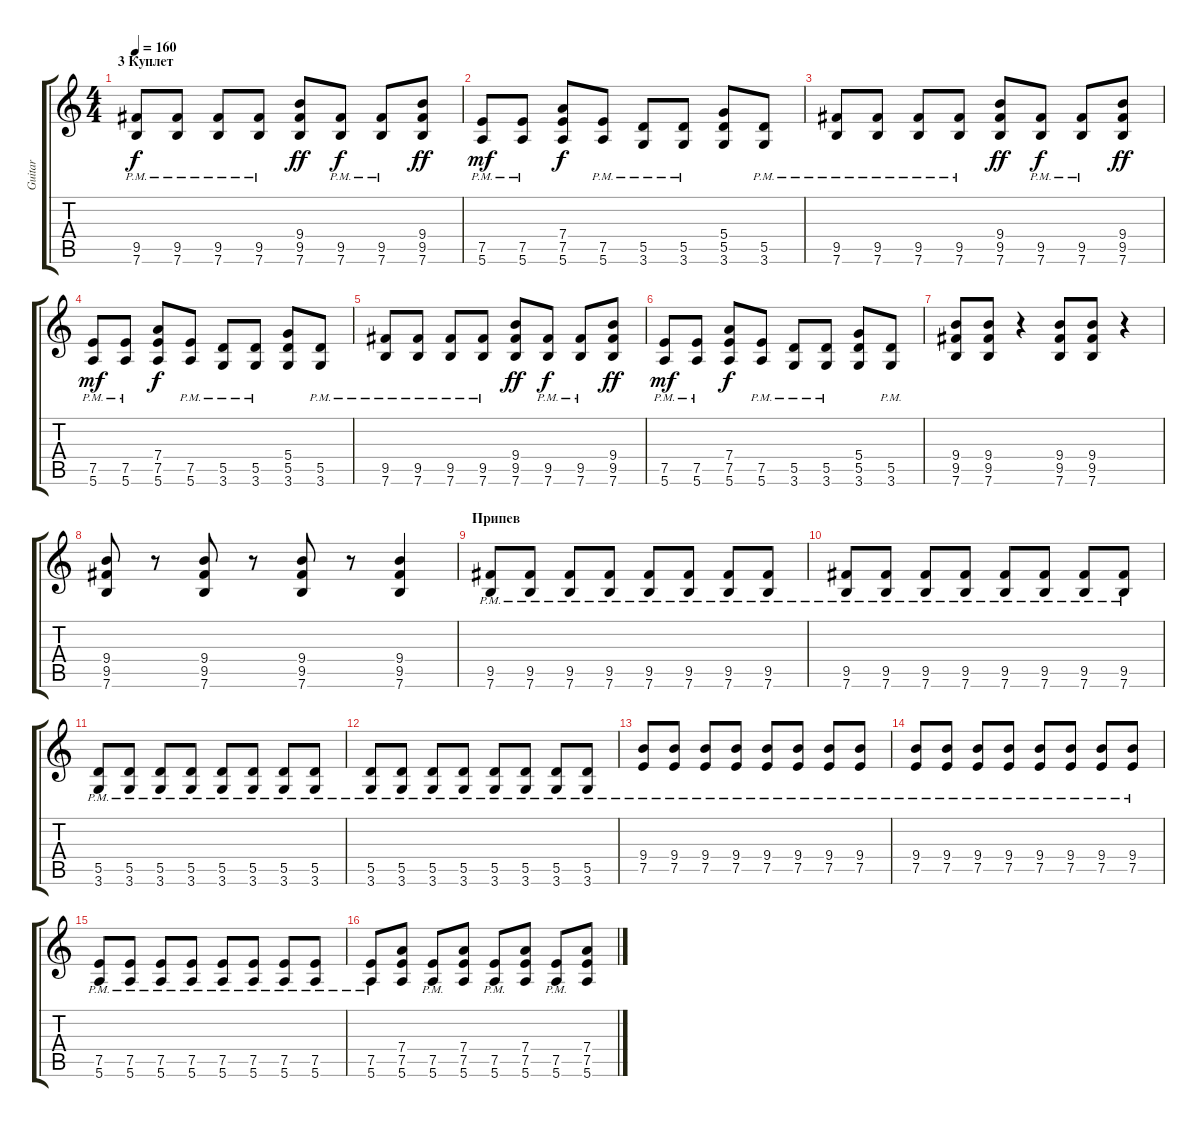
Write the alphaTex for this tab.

\track ("Guitar" "Guitar") {instrument distortionguitar}
\staff {score tabs}
\tuning (E4 B3 G3 D3 A2 E2) {hide}
\ts (4 4)
\section ("" "3 Куплет")
\tempo 160
\clef g2
\ks c
(9.5{pm} 7.6{pm}).8{dy f} (9.5{pm} 7.6{pm}).8 (9.5{pm} 7.6{pm}).8 (9.5{pm} 7.6{pm}).8 (9.4 9.5 7.6).8{dy ff} (9.5{pm} 7.6{pm}).8{dy f} (9.5{pm} 7.6{pm}).8 (9.4 9.5 7.6).8{dy ff} |
(7.5{pm} 5.6{pm}).8{dy mf} (7.5{pm} 5.6{pm}).8 (7.4 7.5 5.6).8{dy f} (7.5{pm} 5.6{pm}).8 (5.5{pm} 3.6{pm}).8 (5.5{pm} 3.6{pm}).8 (5.4 5.5 3.6).8 (5.5{pm} 3.6{pm}).8 |
(9.5{pm} 7.6{pm}).8 (9.5{pm} 7.6{pm}).8 (9.5{pm} 7.6{pm}).8 (9.5{pm} 7.6{pm}).8 (9.4 9.5 7.6).8{dy ff} (9.5{pm} 7.6{pm}).8{dy f} (9.5{pm} 7.6{pm}).8 (9.4 9.5 7.6).8{dy ff} |
(7.5{pm} 5.6{pm}).8{dy mf} (7.5{pm} 5.6{pm}).8 (7.4 7.5 5.6).8{dy f} (7.5{pm} 5.6{pm}).8 (5.5{pm} 3.6{pm}).8 (5.5{pm} 3.6{pm}).8 (5.4 5.5 3.6).8 (5.5{pm} 3.6{pm}).8 |
(9.5{pm} 7.6{pm}).8 (9.5{pm} 7.6{pm}).8 (9.5{pm} 7.6{pm}).8 (9.5{pm} 7.6{pm}).8 (9.4 9.5 7.6).8{dy ff} (9.5{pm} 7.6{pm}).8{dy f} (9.5{pm} 7.6{pm}).8 (9.4 9.5 7.6).8{dy ff} |
(7.5{pm} 5.6{pm}).8{dy mf} (7.5{pm} 5.6{pm}).8 (7.4 7.5 5.6).8{dy f} (7.5{pm} 5.6{pm}).8 (5.5{pm} 3.6{pm}).8 (5.5{pm} 3.6{pm}).8 (5.4 5.5 3.6).8 (5.5{pm} 3.6{pm}).8 |
(9.4 9.5 7.6).8 (9.4 9.5 7.6).8 r.4 (9.4 9.5 7.6).8 (9.4 9.5 7.6).8 r.4 |
(9.4 9.5 7.6).8 r.8 (9.4 9.5 7.6).8 r.8 (9.4 9.5 7.6).8 r.8 (9.4 9.5 7.6).4 |
\section ("" "Припев")
(9.5{pm} 7.6{pm}).8 (9.5{pm} 7.6{pm}).8 (9.5{pm} 7.6{pm}).8 (9.5{pm} 7.6{pm}).8 (9.5{pm} 7.6{pm}).8 (9.5{pm} 7.6{pm}).8 (9.5{pm} 7.6{pm}).8 (9.5{pm} 7.6{pm}).8 |
(9.5{pm} 7.6{pm}).8 (9.5{pm} 7.6{pm}).8 (9.5{pm} 7.6{pm}).8 (9.5{pm} 7.6{pm}).8 (9.5{pm} 7.6{pm}).8 (9.5{pm} 7.6{pm}).8 (9.5{pm} 7.6{pm}).8 (9.5{pm} 7.6{pm}).8 |
(5.5{pm} 3.6{pm}).8 (5.5{pm} 3.6{pm}).8 (5.5{pm} 3.6{pm}).8 (5.5{pm} 3.6{pm}).8 (5.5{pm} 3.6{pm}).8 (5.5{pm} 3.6{pm}).8 (5.5{pm} 3.6{pm}).8 (5.5{pm} 3.6{pm}).8 |
(5.5{pm} 3.6{pm}).8 (5.5{pm} 3.6{pm}).8 (5.5{pm} 3.6{pm}).8 (5.5{pm} 3.6{pm}).8 (5.5{pm} 3.6{pm}).8 (5.5{pm} 3.6{pm}).8 (5.5{pm} 3.6{pm}).8 (5.5{pm} 3.6{pm}).8 |
(9.4{pm} 7.5{pm}).8 (9.4{pm} 7.5{pm}).8 (9.4{pm} 7.5{pm}).8 (9.4{pm} 7.5{pm}).8 (9.4{pm} 7.5{pm}).8 (9.4{pm} 7.5{pm}).8 (9.4{pm} 7.5{pm}).8 (9.4{pm} 7.5{pm}).8 |
(9.4{pm} 7.5{pm}).8 (9.4{pm} 7.5{pm}).8 (9.4{pm} 7.5{pm}).8 (9.4{pm} 7.5{pm}).8 (9.4{pm} 7.5{pm}).8 (9.4{pm} 7.5{pm}).8 (9.4{pm} 7.5{pm}).8 (9.4{pm} 7.5{pm}).8 |
(7.5{pm} 5.6{pm}).8 (7.5{pm} 5.6{pm}).8 (7.5{pm} 5.6{pm}).8 (7.5{pm} 5.6{pm}).8 (7.5{pm} 5.6{pm}).8 (7.5{pm} 5.6{pm}).8 (7.5{pm} 5.6{pm}).8 (7.5{pm} 5.6{pm}).8 |
(7.5{pm} 5.6{pm}).8 (7.4 7.5 5.6).8 (7.5{pm} 5.6{pm}).8 (7.4 7.5 5.6).8 (7.5{pm} 5.6{pm}).8 (7.4 7.5 5.6).8 (7.5{pm} 5.6{pm}).8 (7.4 7.5 5.6).8
